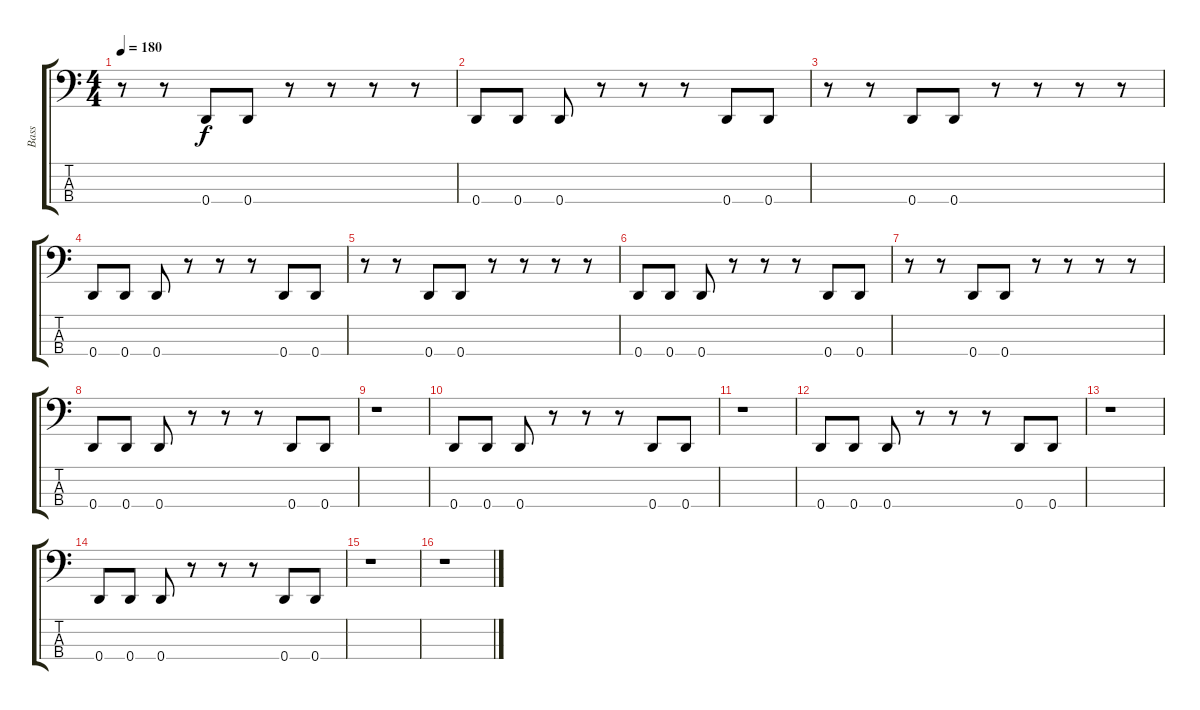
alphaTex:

\track ("Bass" "Bass") {instrument electricbasspick}
\staff {score tabs}
\tuning (G2 D2 A1 D1) {hide}
\ts (4 4)
\tempo 180
\clef f4
\ks c
r.8{dy f} r.8 0.4.8 0.4.8 r.8 r.8 r.8 r.8 |
0.4.8 0.4.8 0.4.8 r.8 r.8 r.8 0.4.8 0.4.8 |
r.8 r.8 0.4.8 0.4.8 r.8 r.8 r.8 r.8 |
0.4.8 0.4.8 0.4.8 r.8 r.8 r.8 0.4.8 0.4.8 |
r.8 r.8 0.4.8 0.4.8 r.8 r.8 r.8 r.8 |
0.4.8 0.4.8 0.4.8 r.8 r.8 r.8 0.4.8 0.4.8 |
r.8 r.8 0.4.8 0.4.8 r.8 r.8 r.8 r.8 |
0.4.8 0.4.8 0.4.8 r.8 r.8 r.8 0.4.8 0.4.8 |
r.1 |
0.4.8 0.4.8 0.4.8 r.8 r.8 r.8 0.4.8 0.4.8 |
r.1 |
0.4.8 0.4.8 0.4.8 r.8 r.8 r.8 0.4.8 0.4.8 |
r.1 |
0.4.8 0.4.8 0.4.8 r.8 r.8 r.8 0.4.8 0.4.8 |
r.1 |
r.1
